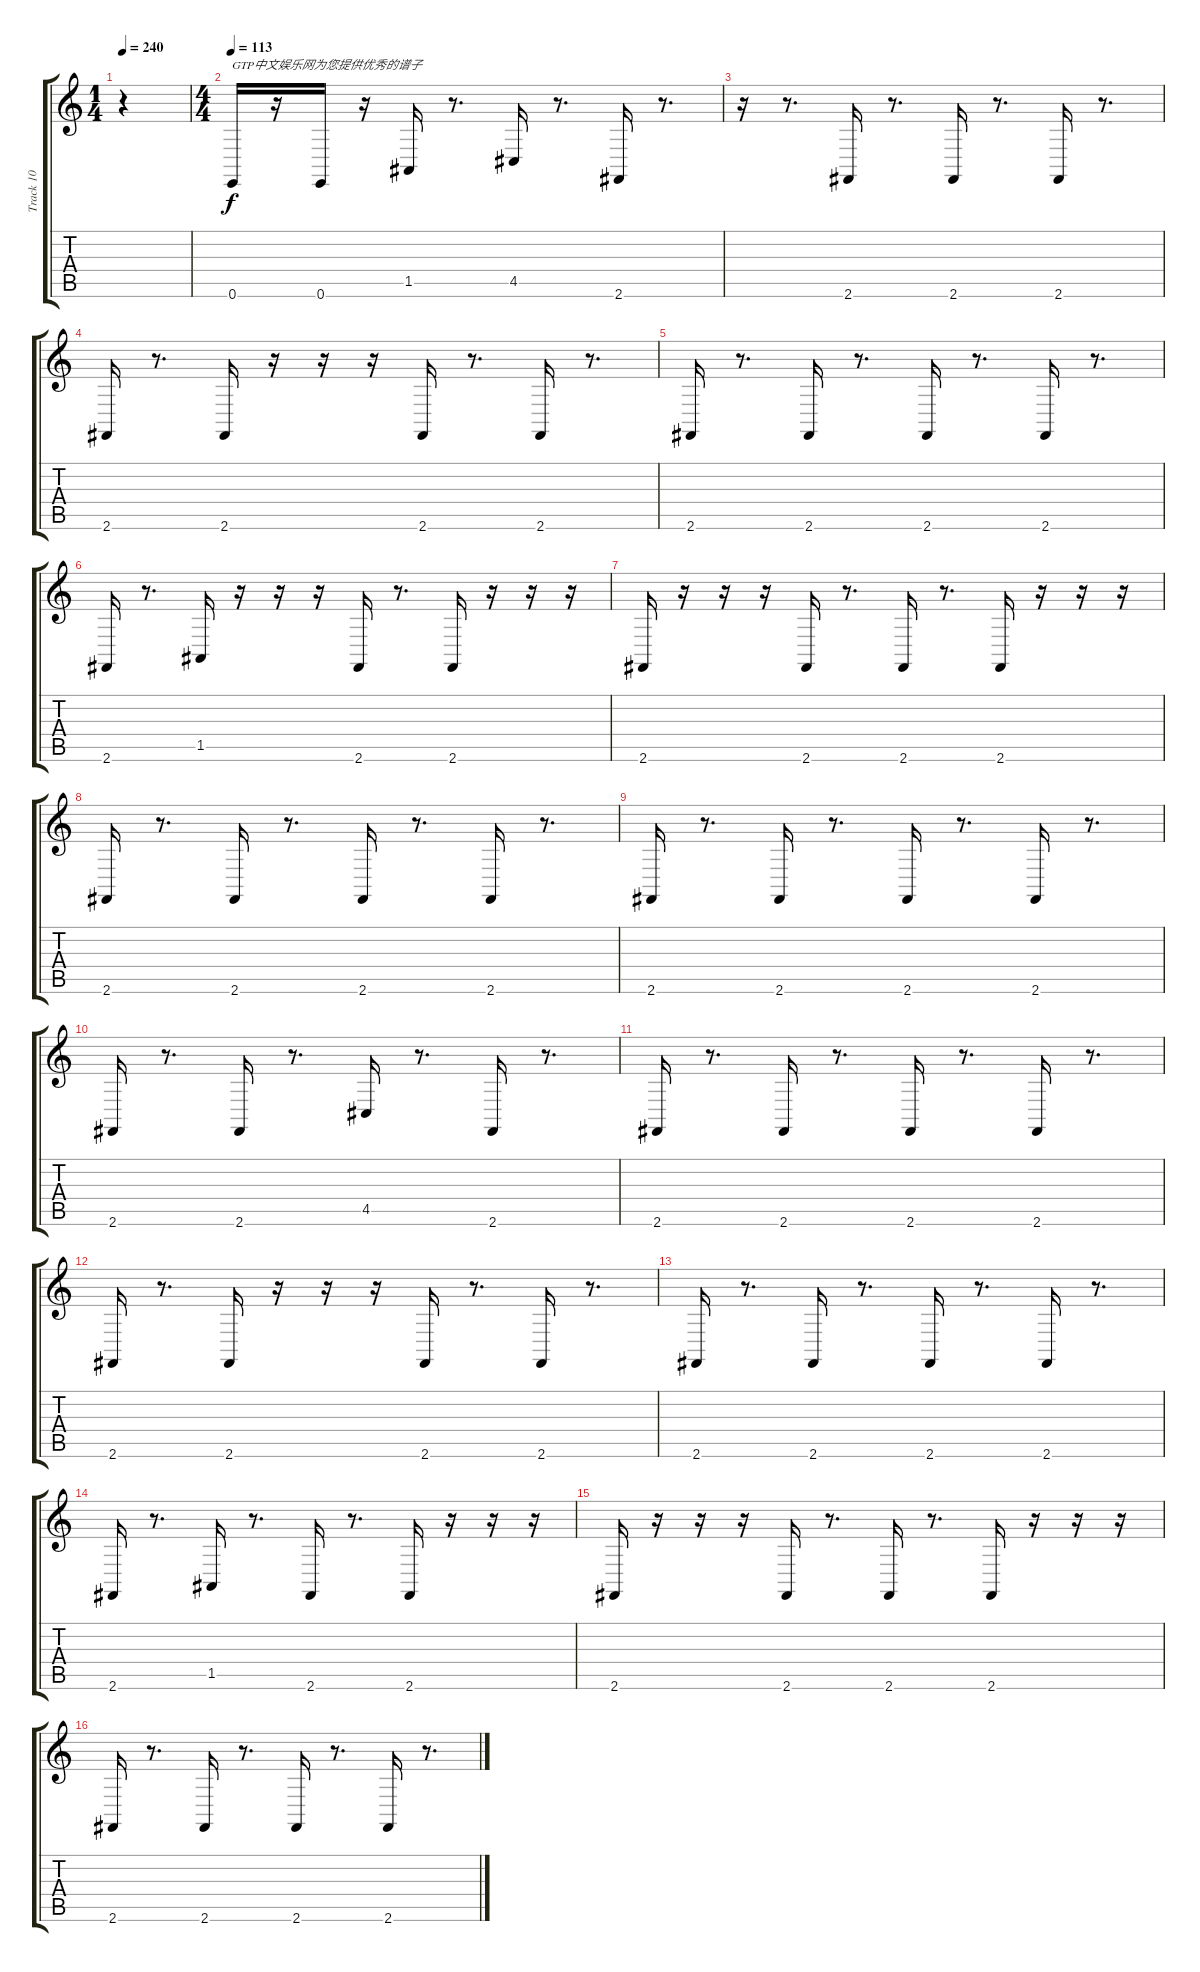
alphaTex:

\track ("Track 10" "Track 10") {instrument acousticgrandpiano}
\staff {score tabs}
\tuning (E4 B3 G3 D3 A2 E2) {hide}
\ts (1 4)
\tempo 240
\clef g2
\ks c
r.4{dy f instrument acousticgrandpiano} |
\ts (4 4)
\tempo 113
0.6.16{txt "GTP中文娱乐网为您提供优秀的谱子"} r.16 0.6.16 r.16 1.5.16 r.8{d} 4.5.16 r.8{d} 2.6.16 r.8{d} |
r.16 r.8{d} 2.6.16 r.8{d} 2.6.16 r.8{d} 2.6.16 r.8{d} |
2.6.16 r.8{d} 2.6.16 r.16 r.16 r.16 2.6.16 r.8{d} 2.6.16 r.8{d} |
2.6.16 r.8{d} 2.6.16 r.8{d} 2.6.16 r.8{d} 2.6.16 r.8{d} |
2.6.16 r.8{d} 1.5.16 r.16 r.16 r.16 2.6.16 r.8{d} 2.6.16 r.16 r.16 r.16 |
2.6.16 r.16 r.16 r.16 2.6.16 r.8{d} 2.6.16 r.8{d} 2.6.16 r.16 r.16 r.16 |
2.6.16 r.8{d} 2.6.16 r.8{d} 2.6.16 r.8{d} 2.6.16 r.8{d} |
2.6.16 r.8{d} 2.6.16 r.8{d} 2.6.16 r.8{d} 2.6.16 r.8{d} |
2.6.16 r.8{d} 2.6.16 r.8{d} 4.5.16 r.8{d} 2.6.16 r.8{d} |
2.6.16 r.8{d} 2.6.16 r.8{d} 2.6.16 r.8{d} 2.6.16 r.8{d} |
2.6.16 r.8{d} 2.6.16 r.16 r.16 r.16 2.6.16 r.8{d} 2.6.16 r.8{d} |
2.6.16 r.8{d} 2.6.16 r.8{d} 2.6.16 r.8{d} 2.6.16 r.8{d} |
2.6.16 r.8{d} 1.5.16 r.8{d} 2.6.16 r.8{d} 2.6.16 r.16 r.16 r.16 |
2.6.16 r.16 r.16 r.16 2.6.16 r.8{d} 2.6.16 r.8{d} 2.6.16 r.16 r.16 r.16 |
2.6.16 r.8{d} 2.6.16 r.8{d} 2.6.16 r.8{d} 2.6.16 r.8{d}
